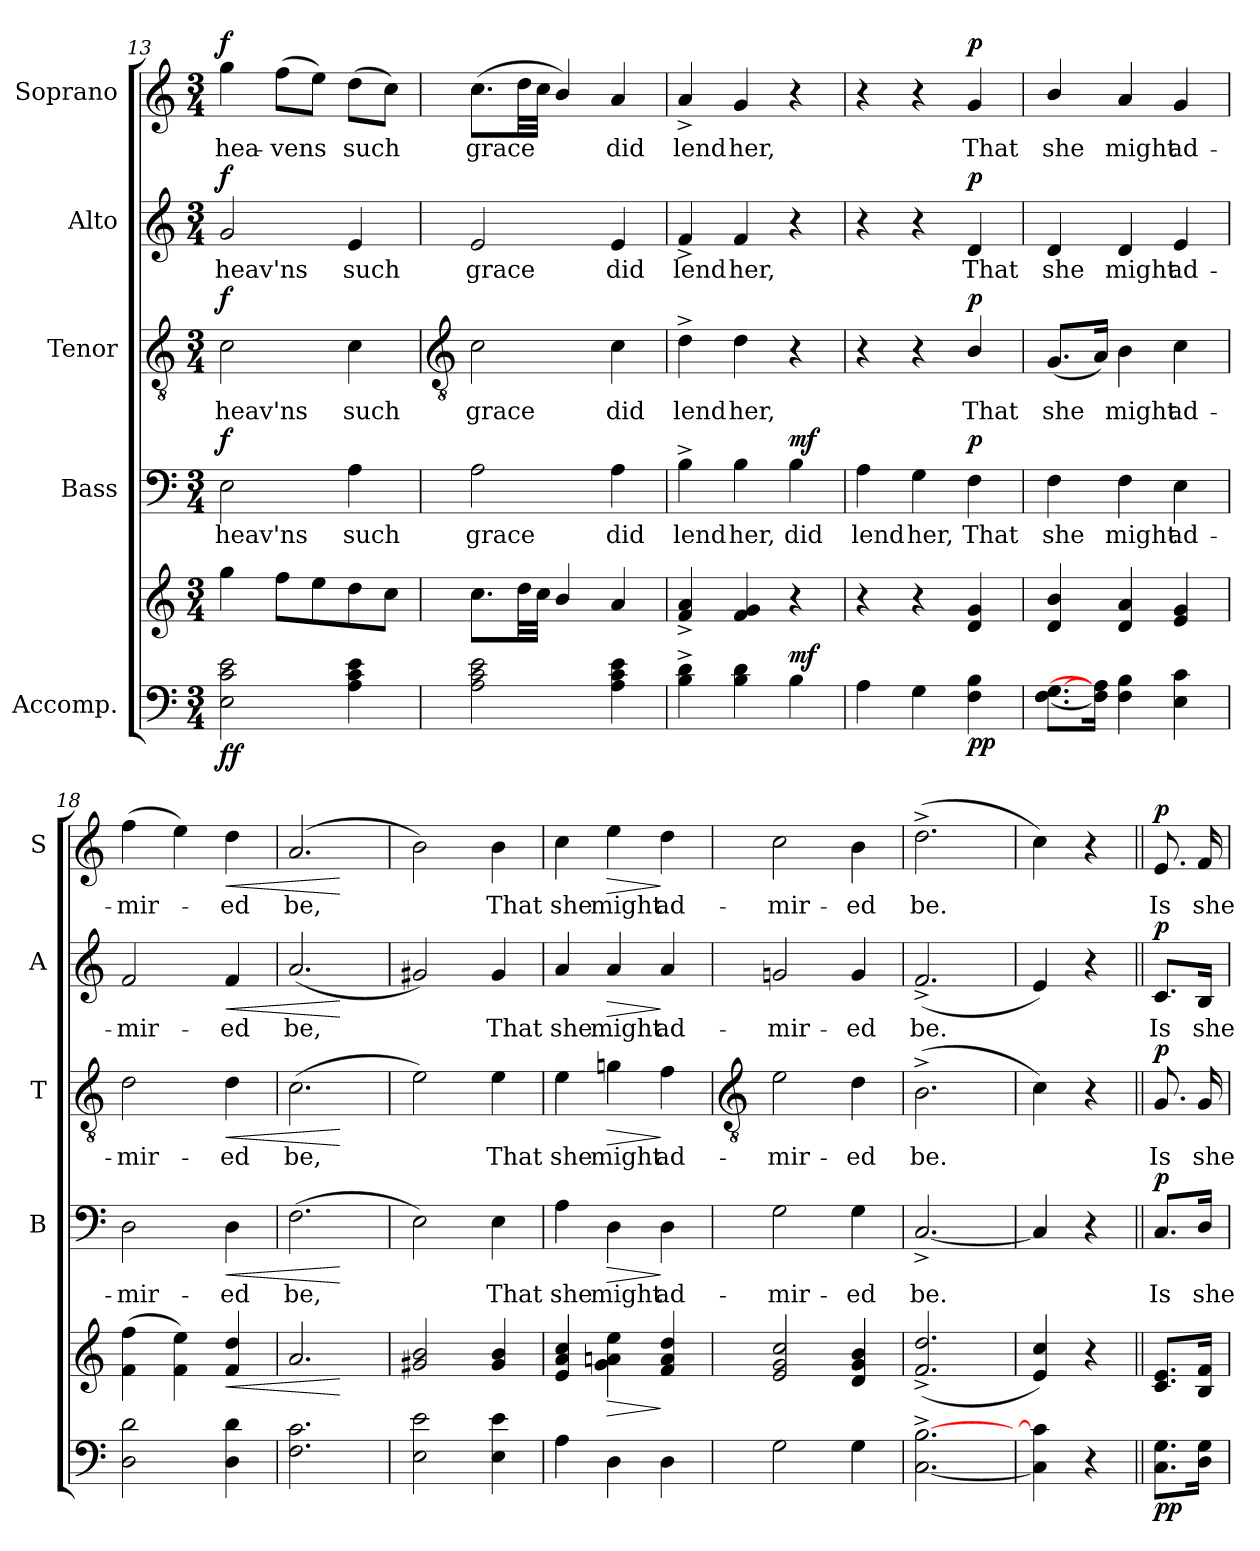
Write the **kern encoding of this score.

**kern	**kern	**dynam	**kern	**text	**dynam	**kern	**text	**dynam	**kern	**text	**dynam	**kern	**text	**dynam
*part5	*part5	*part5	*part4	*part4	*part4	*part3	*part3	*part3	*part2	*part2	*part2	*part1	*part1	*part1
*staff6	*staff5	*staff5/6	*staff4	*staff4	*staff4	*staff3	*staff3	*staff3	*staff2	*staff2	*staff2	*staff1	*staff1	*staff1
*I"Accomp.	*	*	*I"Bass	*	*	*I"Tenor	*	*	*I"Alto	*	*	*I"Soprano	*	*
*	*	*	*I'B	*	*	*I'T	*	*	*I'A	*	*	*I'S	*	*
*clefF4	*clefG2	*	*clefF4	*	*	*clefGv2	*	*	*clefG2	*	*	*clefG2	*	*
*k[]	*k[]	*	*k[]	*	*	*k[]	*	*	*k[]	*	*	*k[]	*	*
*C:	*C:	*	*C:	*	*	*C:	*	*	*C:	*	*	*C:	*	*
*M3/4	*M3/4	*	*M3/4	*	*	*M3/4	*	*	*M3/4	*	*	*M3/4	*	*
=13	=13	=13	=13	=13	=13	=13	=13	=13	=13	=13	=13	=13	=13	=13
!	!	!LO:DY:b=2	!	!LO:LY:b	!	!	!LO:LY:b	!	!	!LO:LY:b	!	!	!LO:LY:b	!
!	!	!LO:DY:n=1:b	!	!	!LO:DY:b	!	!	!LO:DY:b	!	!	!LO:DY:b	!	!	!LO:DY:b
2E 2c 2e	4gg	f f	2E	heav'ns	f	2c	heav'ns	f	2g	heav'ns	f	4gg	hea-	f
!	!	!	!	!	!	!	!	!	!	!	!	!	!LO:LY:b	!
.	8ffL	.	.	.	.	.	.	.	.	.	.	(>8ffL	-vens	.
.	8ee	.	.	.	.	.	.	.	.	.	.	8eeJ)	.	.
!	!	!	!	!LO:LY:b	!	!	!LO:LY:b	!	!	!LO:LY:b	!	!	!LO:LY:b	!
4A 4c 4e	8dd	.	4A	such	.	4c	such	.	4e	such	.	(>8ddL	such	.
.	8ccJ	.	.	.	.	.	.	.	.	.	.	8ccJ)	.	.
!!LO:LB:g=z
=14	=14	=14	=14	=14	=14	=14	=14	=14	=14	=14	=14	=14	=14	=14
*	*	*	*	*	*	*clefGv2	*	*	*	*	*	*	*	*
!	!	!	!	!LO:LY:b	!	!	!LO:LY:b	!	!	!LO:LY:b	!	!	!LO:LY:b	!
2A 2c 2e	8.ccL	.	2A	grace	.	2c	grace	.	2e	grace	.	(>8.ccL	grace	.
.	32ddLL	.	.	.	.	.	.	.	.	.	.	32ddLL	.	.
.	32ccJJJ	.	.	.	.	.	.	.	.	.	.	32ccJJJ	.	.
.	4b/	.	.	.	.	.	.	.	.	.	.	4b/)	.	.
!	!	!	!	!LO:LY:b	!	!	!LO:LY:b	!	!	!LO:LY:b	!	!	!LO:LY:b	!
4A 4c 4e	4a	.	4A	did	.	4c	did	.	4e	did	.	4a	did	.
=15	=15	=15	=15	=15	=15	=15	=15	=15	=15	=15	=15	=15	=15	=15
!	!	!	!	!LO:LY:b	!	!	!LO:LY:b	!	!	!LO:LY:b	!	!	!LO:LY:b	!
4B^ 4d^	4f^ 4a^	.	4B^	lend	.	4d^	lend	.	4f^	lend	.	4a^	lend	.
!	!	!	!	!LO:LY:b	!	!	!LO:LY:b	!	!	!LO:LY:b	!	!	!LO:LY:b	!
4B 4d	4f 4g	.	4B	her,	.	4d	her,	.	4f	her,	.	4g	her,	.
!	!	!LO:DY:a=2	!	!LO:LY:b	!LO:DY:b	!	!	!	!	!	!	!	!	!
4B	4r	mf	4B	did	mf	4r	.	.	4r	.	.	4r	.	.
=16	=16	=16	=16	=16	=16	=16	=16	=16	=16	=16	=16	=16	=16	=16
!	!	!	!	!LO:LY:b	!	!	!	!	!	!	!	!	!	!
4A	4r	.	4A	lend	.	4r	.	.	4r	.	.	4r	.	.
!	!	!	!	!LO:LY:b	!	!	!	!	!	!	!	!	!	!
4G	4r	.	4G	her,	.	4r	.	.	4r	.	.	4r	.	.
!	!	!LO:DY:b=2	!	!LO:LY:b	!	!	!LO:LY:b	!	!	!LO:LY:b	!	!	!LO:LY:b	!
!	!	!LO:DY:n=1:b	!	!	!LO:DY:b	!	!	!LO:DY:b	!	!	!LO:DY:b	!	!	!LO:DY:b
4F 4B	4d 4g	p p	4F	That	p	4B/	That	p	4d	That	p	4g	That	p
=17	=17	=17	=17	=17	=17	=17	=17	=17	=17	=17	=17	=17	=17	=17
!	!	!	!	!LO:LY:b	!	!	!LO:LY:b	!	!	!LO:LY:b	!	!	!LO:LY:b	!
[8.F [8.GL	4d/ 4b/	.	4F	she	.	(<8.GL	she	.	4d	she	.	4b/	she	.
16F] 16A]J	.	.	.	.	.	16AJ)	.	.	.	.	.	.	.	.
!	!	!	!	!LO:LY:b	!	!	!LO:LY:b	!	!	!LO:LY:b	!	!	!LO:LY:b	!
4F 4B	4d 4a	.	4F	might	.	4B	might	.	4d	might	.	4a	might	.
!	!	!	!	!LO:LY:b	!	!	!LO:LY:b	!	!	!LO:LY:b	!	!	!LO:LY:b	!
4E 4c	4e 4g	.	4E	ad-	.	4c	ad-	.	4e	ad-	.	4g	ad-	.
=18	=18	=18	=18	=18	=18	=18	=18	=18	=18	=18	=18	=18	=18	=18
!	!	!	!	!LO:LY:b	!	!	!LO:LY:b	!	!	!LO:LY:b	!	!	!LO:LY:b	!
2D 2d	(>4f 4ff	.	2D	-mir-	.	2d	-mir-	.	2f	-mir-	.	(>4ff	-mir-	.
.	4f 4ee)	.	.	.	.	.	.	.	.	.	.	4ee)	.	.
!	!	!LO:HP:b	!	!LO:LY:b	!LO:HP:b	!	!LO:LY:b	!LO:HP:b	!	!LO:LY:b	!LO:HP:b	!	!LO:LY:b	!LO:HP:b
4D 4d	4f 4dd	<	4D	-ed	<	4d	-ed	<	4f	-ed	<	4dd	ed	<
=19	=19	=19	=19	=19	=19	=19	=19	=19	=19	=19	=19	=19	=19	=19
!	!	!	!	!LO:LY:b	!	!	!LO:LY:b	!	!	!LO:LY:b	!	!	!LO:LY:b	!
2.F 2.c	2.a	.	(>2.F	be,	.	(>2.c	be,	.	(<2.a	be,	.	(<2.a	be,	.
.	.	[	.	.	[	.	.	[	.	.	[	.	.	[
=20	=20	=20	=20	=20	=20	=20	=20	=20	=20	=20	=20	=20	=20	=20
2E 2e	2g#X 2b	.	2E)	.	.	2e)	.	.	2g#X)	.	.	2b)	.	.
!	!	!	!	!LO:LY:b	!	!	!LO:LY:b	!	!	!LO:LY:b	!	!	!LO:LY:b	!
4E 4e	4g# 4b	.	4E	That	.	4e	That	.	4g#	That	.	4b	That	.
=21	=21	=21	=21	=21	=21	=21	=21	=21	=21	=21	=21	=21	=21	=21
!	!	!	!	!LO:LY:b	!	!	!LO:LY:b	!	!	!LO:LY:b	!	!	!LO:LY:b	!
4A	4e 4a 4cc	.	4A	she	.	4e	she	.	4a	she	.	4cc	she	.
!	!	!LO:HP:b	!	!LO:LY:b	!LO:HP:b	!	!LO:LY:b	!LO:HP:b	!	!LO:LY:b	!LO:HP:b	!	!LO:LY:b	!LO:HP:b
4D	4g 4an 4ee	>	4D	might	>	4gn	might	>	4a	might	>	4ee	might	>
!	!	!	!	!LO:LY:b	!	!	!LO:LY:b	!	!	!LO:LY:b	!	!	!LO:LY:b	!
4D	4f 4a 4dd	]	4D	ad-	]	4f	ad-	]	4a	ad-	]	4dd	ad-	]
!!LO:LB:g=z
=22	=22	=22	=22	=22	=22	=22	=22	=22	=22	=22	=22	=22	=22	=22
*	*	*	*	*	*	*clefGv2	*	*	*	*	*	*	*	*
!	!	!	!	!LO:LY:b	!	!	!LO:LY:b	!	!	!LO:LY:b	!	!	!LO:LY:b	!
2G	2e 2g 2cc	.	2G	-mir-	.	2e	-mir-	.	2gn	-mir-	.	2cc	-mir-	.
!	!	!	!	!LO:LY:b	!	!	!LO:LY:b	!	!	!LO:LY:b	!	!	!LO:LY:b	!
4G	4d 4g 4b	.	4G	-ed	.	4d	-ed	.	4g	-ed	.	4b	-ed	.
=23	=23	=23	=23	=23	=23	=23	=23	=23	=23	=23	=23	=23	=23	=23
!	!	!	!	!LO:LY:b	!	!	!LO:LY:b	!	!	!LO:LY:b	!	!	!LO:LY:b	!
[2.C^ [2.B^	(<2.f^ 2.dd^	.	[2.C^	be.	.	(>2.B^	be.	.	(<2.f^	be.	.	(>2.dd^	be.	.
=24	=24	=24	=24	=24	=24	=24	=24	=24	=24	=24	=24	=24	=24	=24
4C] 4c]	4e 4cc)	.	4C]	.	.	4c)	.	.	4e)	.	.	4cc)	.	.
4r	4r	.	4r	.	.	4r	.	.	4r	.	.	4r	.	.
=25||	=25||	=25||	=25||	=25||	=25||	=25||	=25||	=25||	=25||	=25||	=25||	=25||	=25||	=25||
!	!	!LO:DY:b=2	!	!LO:LY:b	!	!	!LO:LY:b	!	!	!LO:LY:b	!	!	!LO:LY:b	!
!	!	!LO:DY:n=1:b	!	!	!LO:DY:b	!	!	!LO:DY:b	!	!	!LO:DY:b	!	!	!LO:DY:b
8.C 8.GL	8.c 8.eL	p p	8.C/L	Is	p	8.G	Is	p	8.c/L	Is	p	8.e	Is	p
!	!	!	!	!LO:LY:b	!	!	!LO:LY:b	!	!	!LO:LY:b	!	!	!LO:LY:b	!
16D 16GJ	16B 16fJ	.	16D/Jk	she	.	16G	she	.	16B/Jk	she	.	16f	she	.
=	=	=	=	=	=	=	=	=	=	=	=	=	=	=
*-	*-	*-	*-	*-	*-	*-	*-	*-	*-	*-	*-	*-	*-	*-
